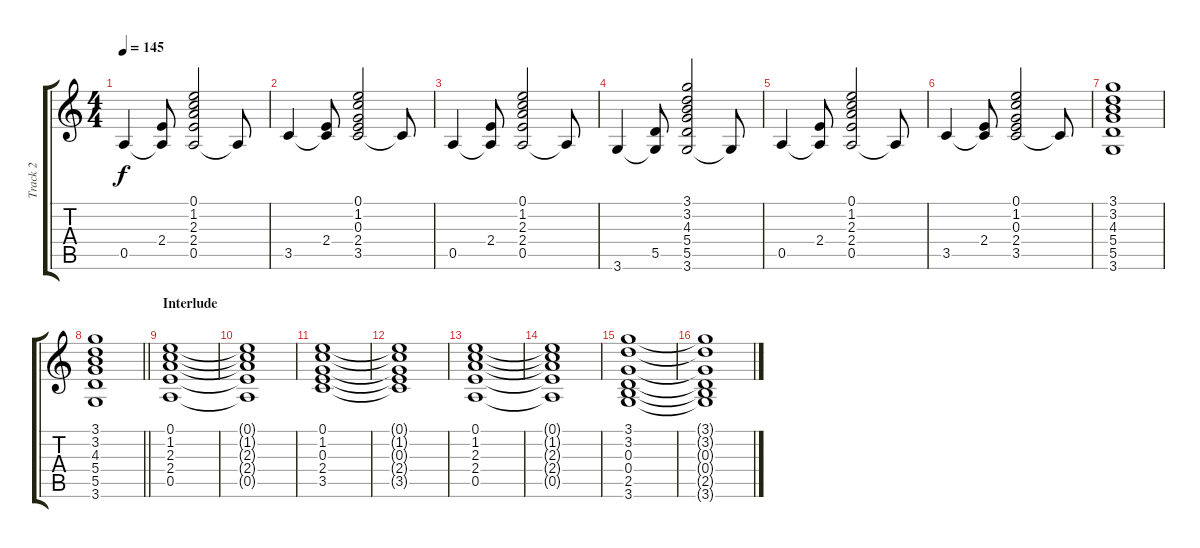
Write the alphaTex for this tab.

\track ("Track 2" "Track 2") {instrument electricguitarclean}
\staff {score tabs}
\tuning (E4 B3 G3 D3 A2 E2) {hide}
\ts (4 4)
\tempo 145
\clef g2
\ks c
0.5.4{dy f} (2.4 0.5{t}).8 (0.1 1.2 2.3 2.4 0.5).2 0.5{t}.8 |
3.5.4 (2.4 3.5{t}).8 (0.1 1.2 0.3 2.4 3.5).2 3.5{t}.8 |
0.5.4 (2.4 0.5{t}).8 (0.1 1.2 2.3 2.4 0.5).2 0.5{t}.8 |
3.6.4 (5.5 3.6{t}).8 (3.1 3.2 4.3 5.4 5.5 3.6).2 3.6{t}.8 |
0.5.4 (2.4 0.5{t}).8 (0.1 1.2 2.3 2.4 0.5).2 0.5{t}.8 |
3.5.4 (2.4 3.5{t}).8 (0.1 1.2 0.3 2.4 3.5).2 3.5{t}.8 |
(3.1 3.2 4.3 5.4 5.5 3.6).1 |
\barLineRight lightlight
(3.1 3.2 4.3 5.4 5.5 3.6).1 |
\section ("" "Interlude")
(0.1 1.2 2.3 2.4 0.5).1 |
(0.1{t} 1.2{t} 2.3{t} 2.4{t} 0.5{t}).1 |
(0.1 1.2 0.3 2.4 3.5).1 |
(0.1{t} 1.2{t} 0.3{t} 2.4{t} 3.5{t}).1 |
(0.1 1.2 2.3 2.4 0.5).1 |
(0.1{t} 1.2{t} 2.3{t} 2.4{t} 0.5{t}).1 |
(3.1 3.2 0.3 0.4 2.5 3.6).1 |
(3.1{t} 3.2{t} 0.3{t} 0.4{t} 2.5{t} 3.6{t}).1
